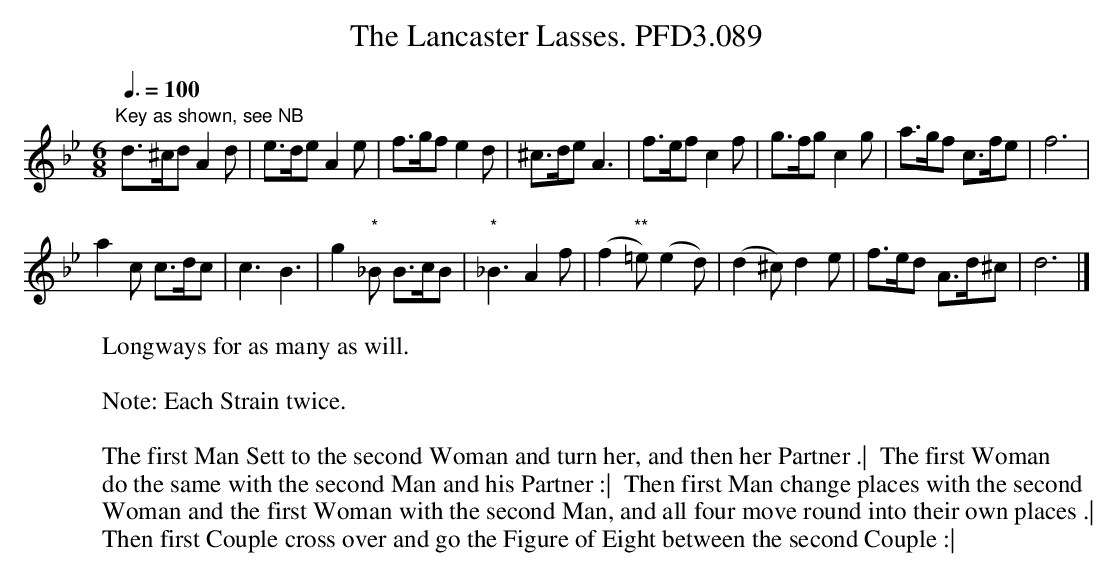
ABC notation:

X:1
T:Lancaster Lasses. PFD3.089, The
W:Longways for as many as will.
L:1/8
Q:3/8=100
M:6/8
K:Bb %?questionable
"Key as shown, see NB"d>^cd A2d|e>de A2e|f>gf e2d|^c>de A3|f>ef c2f|g>fg c2g|a>gf c>fe|f6|
a2c c>dc|c3B3|g2"*"_B B>cB|"*"_B3 A2f|(f2"**"=e) (e2d)|(d2^c) d2e|f>ed A>d^c|d6 |]
W:
W: Note: Each Strain twice.
W:
W: The first Man Sett to the second Woman and turn her, and then her Partner .|  The first Woman
W: do the same with the second Man and his Partner :|  Then first Man change places with the second
W: Woman and the first Woman with the second Man, and all four move round into their own places .|
W: Then first Couple cross over and go the Figure of Eight between the second Couple :|
